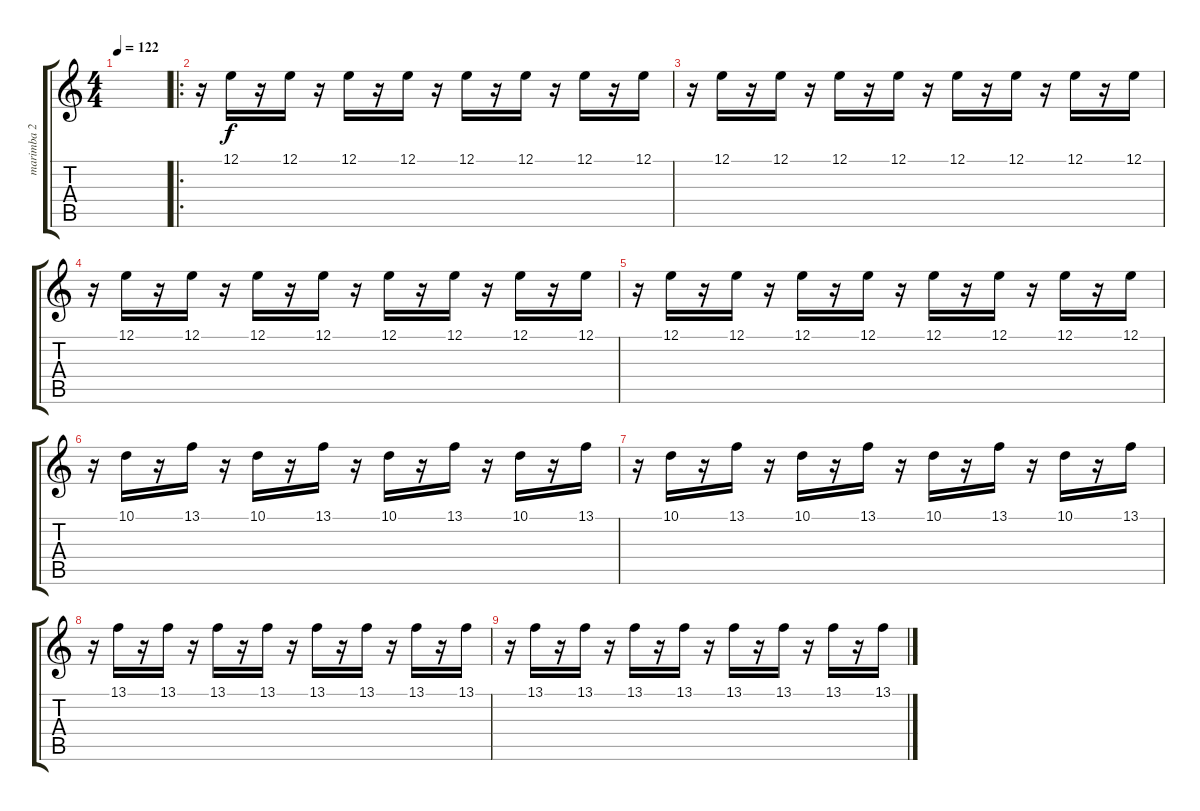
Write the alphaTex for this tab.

\track ("marimba 2" "marimba 2") {instrument marimba}
\staff {score tabs}
\tuning (E4 B3 G3 D3 A2 E2) {hide}
\ts (4 4)
\tempo 122
\clef g2
\ks c
|
\ro
r.16 12.1.16 r.16 12.1.16 r.16 12.1.16 r.16 12.1.16 r.16 12.1.16 r.16 12.1.16 r.16 12.1.16 r.16 12.1.16 |
r.16 12.1.16 r.16 12.1.16 r.16 12.1.16 r.16 12.1.16 r.16 12.1.16 r.16 12.1.16 r.16 12.1.16 r.16 12.1.16 |
r.16 12.1.16 r.16 12.1.16 r.16 12.1.16 r.16 12.1.16 r.16 12.1.16 r.16 12.1.16 r.16 12.1.16 r.16 12.1.16 |
r.16 12.1.16 r.16 12.1.16 r.16 12.1.16 r.16 12.1.16 r.16 12.1.16 r.16 12.1.16 r.16 12.1.16 r.16 12.1.16 |
r.16 10.1.16 r.16 13.1.16 r.16 10.1.16 r.16 13.1.16 r.16 10.1.16 r.16 13.1.16 r.16 10.1.16 r.16 13.1.16 |
r.16 10.1.16 r.16 13.1.16 r.16 10.1.16 r.16 13.1.16 r.16 10.1.16 r.16 13.1.16 r.16 10.1.16 r.16 13.1.16 |
r.16 13.1.16 r.16 13.1.16 r.16 13.1.16 r.16 13.1.16 r.16 13.1.16 r.16 13.1.16 r.16 13.1.16 r.16 13.1.16 |
r.16 13.1.16 r.16 13.1.16 r.16 13.1.16 r.16 13.1.16 r.16 13.1.16 r.16 13.1.16 r.16 13.1.16 r.16 13.1.16
